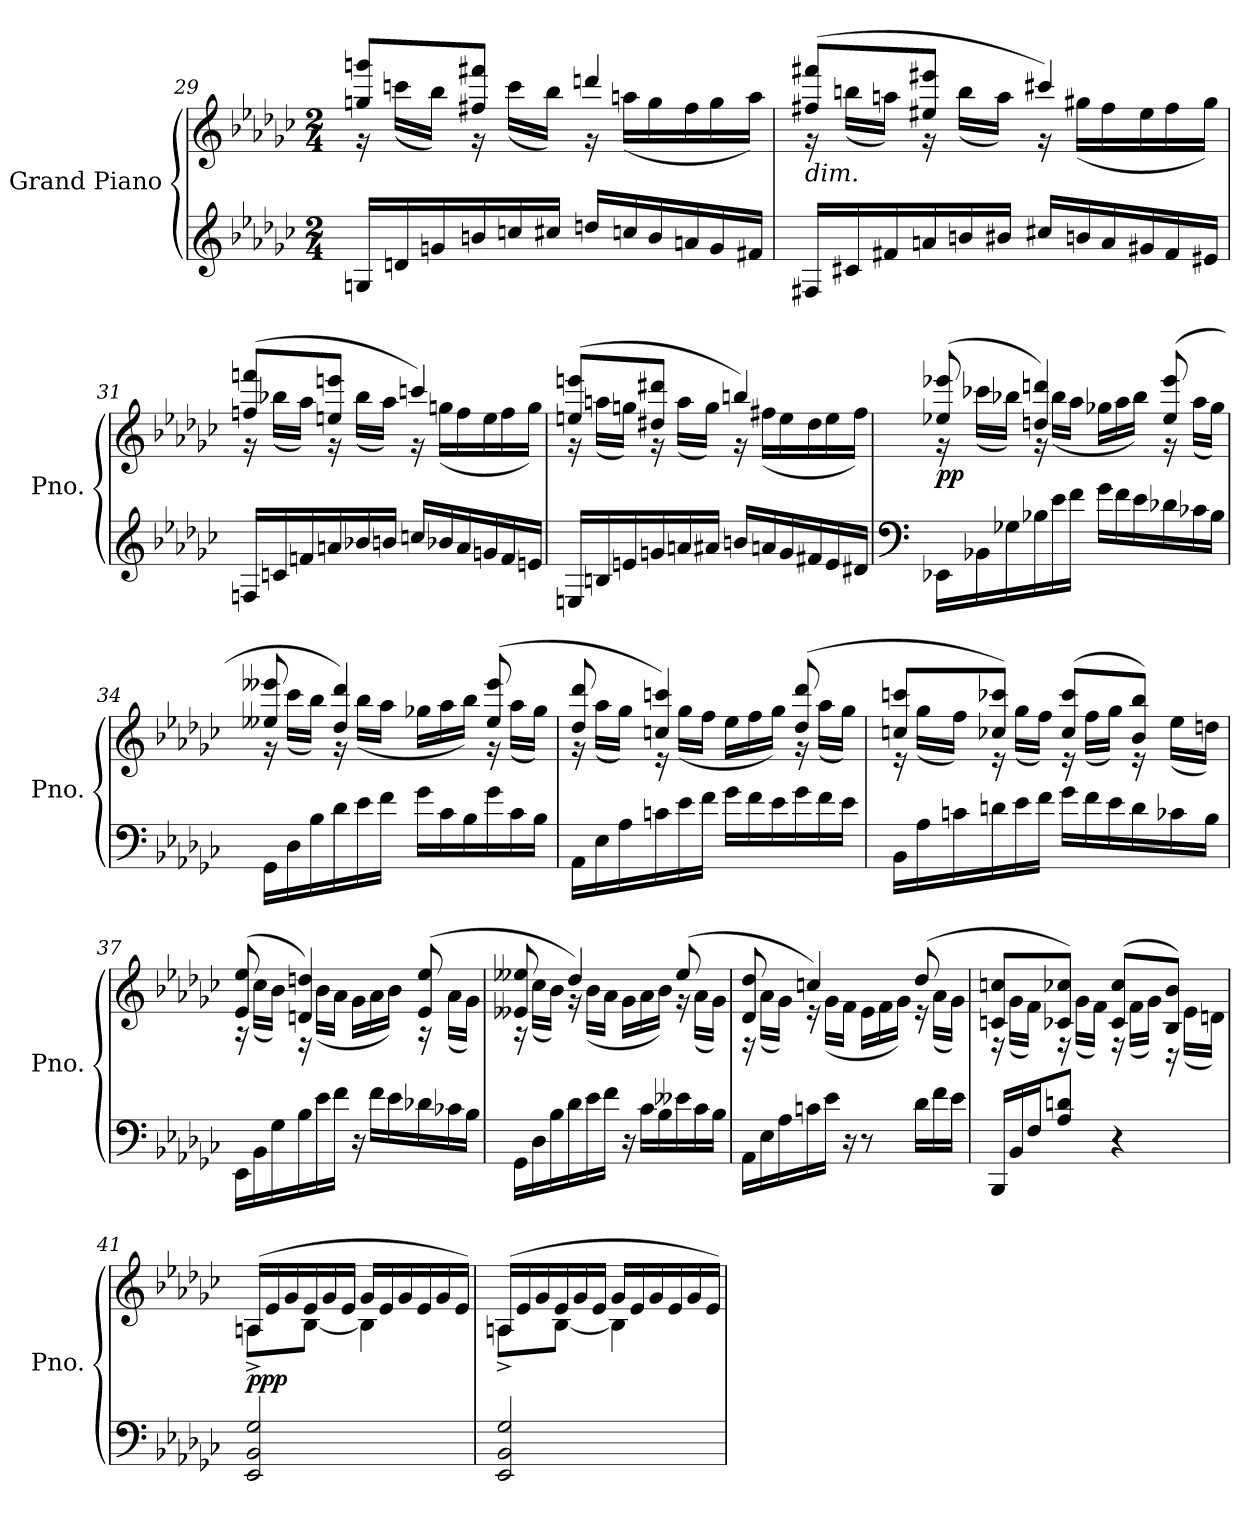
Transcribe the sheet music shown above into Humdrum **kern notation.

**kern	**kern	**dynam
*part1	*part1	*part1
*staff2	*staff1	*staff1/2
*I"Grand Piano	*	*
*I'Pno.	*	*
*clefG2	*clefG2	*
*k[b-e-a-d-g-c-]	*k[b-e-a-d-g-c-]	*
*M2/4	*M2/4	*
=29	=29	=29
*	*^	*
*Xtuplet	*	*Xtuplet	*
24Gn/LL	8ggn/ 8gggn/L	24r	.
24dn/	.	(>24cccn\LL	.
24gn/	.	24bb-\JJ)	.
24bn/	8ff#X/ 8fff#X/J	24r	.
24ccn/	.	(>24ccc\LL	.
24cc#X/JJ	.	24bb-\JJ)	.
24ddn/LL	4dddn/	24r	.
24ccn/	.	(>24aan\LL	.
24b/	.	24gg\	.
24an/	.	24ff#\	.
24g/	.	24gg\	.
24f#X/JJ	.	24aa\JJ)	.
!!LO:LB:g=z	!!
=30	=30	=30	=30
!	!LO:TX:b:i:t=dim.	!	!
24F#X/LL	(>8ff#X/ 8fff#X/L	24r	.
24c#X/	.	(>24bbn\LL	.
24f#X/	.	24aan\JJ)	.
24an/	8ee#X/ 8eee#X/J	24r	.
24bn/	.	(>24bb\LL	.
24b#X/JJ	.	24aa\JJ)	.
24cc#X/LL	4ccc#X/)	24r	.
24bn/	.	(>24gg#X\LL	.
24a/	.	24ff#\	.
24g#X/	.	24ee#\	.
24f#/	.	24ff#\	.
24e#X/JJ	.	24gg#\JJ)	.
=31	=31	=31	=31
24Fn/LL	(>8ffn/ 8fffn/L	24r	.
24cn/	.	(>24bb-X\LL	.
24fn/	.	24aa-\JJ)	.
24an/	8een/ 8eeen/J	24r	.
24b-X/	.	(>24bb-\LL	.
24bn/JJ	.	24aa-\JJ)	.
24ccn/LL	4cccn/)	24r	.
24b-X/	.	(>24ggn\LL	.
24a/	.	24ff\	.
24gn/	.	24ee\	.
24f/	.	24ff\	.
24en/JJ	.	24gg\JJ)	.
=32	=32	=32	=32
24En/LL	(>8een/ 8eeen/L	24r	.
24Bn/	.	(>24aan\LL	.
24en/	.	24ggn\JJ)	.
24gn/	8dd#X/ 8ddd#X/J	24r	.
24an/	.	(>24aa\LL	.
24a#X/JJ	.	24gg\JJ)	.
24bn/LL	4bbn/)	24r	.
24an/	.	(>24ff#X\LL	.
24g/	.	24ee\	.
24f#X/	.	24dd#\	.
24e/	.	24ee\	.
24d#X/JJ	.	24ff#\JJ)	.
!!LO:LB:g=z	!!
=33	=33	=33	=33
*clefF4	*	*	*
!	!	!	!LO:DY:b
24EE-X\LL	(>8ee-X/ 8eee-X/	24r	pp
24BB-X\	.	(>24ccc-X\LL	.
24G-X\	.	24bb-X\JJ)	.
24B-X\	4ddn/ 4dddn/)	24r	.
24e-\	.	(>24bb-\LL	.
24f\JJ	.	24aa-\JJ	.
24g-\LL	.	24gg-X\LL	.
24f\	.	24aa-\	.
24e-\	.	24bb-\JJ)	.
24d-X\	(>8ee-/ 8eee-/	24r	.
24c-X\	.	(>24aa-\LL	.
24B-\JJ	.	24gg-\JJ)	.
=34	=34	=34	=34
24GG-\LL	8ee--X/ 8eee--X/	24r	.
24D-\	.	(>24ccc-\LL	.
24B-\	.	24bb-\JJ)	.
24d-\	4dd-/ 4ddd-/)	24r	.
24e-\	.	(>24bb-\LL	.
24f\JJ	.	24aa-\JJ	.
24g-\LL	.	24gg-X\LL	.
24c-\	.	24aa-\	.
24B-\	.	24bb-\JJ)	.
24g-\	(>8ee--/ 8eee--/	24r	.
24c-\	.	(>24aa-\LL	.
24B-\JJ	.	24gg-\JJ)	.
=35	=35	=35	=35
24AA-\LL	8dd-/ 8ddd-/	24r	.
24E-\	.	(>24aa-\LL	.
24A-\	.	24gg-\JJ)	.
24cn\	4ccn/ 4cccn/)	24r	.
24e-\	.	(>24gg-\LL	.
24f\JJ	.	24ff\JJ	.
24g-\LL	.	24ee-\LL	.
24f\	.	24ff\	.
24e-\	.	24gg-\JJ)	.
24g-\	(>8dd-/ 8ddd-/	24r	.
24f\	.	(>24aa-\LL	.
24e-\JJ	.	24gg-\JJ)	.
!!LO:LB:g=z	!!
=36	=36	=36	=36
24BB-\LL	8ccn/ 8cccn/L	24r	.
24A-\	.	(>24gg-\LL	.
24cn\	.	24ff\JJ)	.
24dn\	8cc-X/ 8ccc-X/J)	24r	.
24e-\	.	(>24gg-\LL	.
24f\JJ	.	24ff\JJ)	.
24g-\LL	(>8cc-/ 8ccc-/L	24r	.
24f\	.	(>24ff\LL	.
24e-\	.	24gg-\JJ)	.
24d\	8b-/ 8bb-/J)	24r	.
24c-X\	.	(>24ee-\LL	.
24B-\JJ	.	24ddn\JJ)	.
=37	=37	=37	=37
24EE-\LL	(>8e-/ 8ee-/	24r	.
24BB-\	.	(>24cc-\LL	.
24G-\	.	24b-\JJ)	.
24B-\	4dn/ 4ddn/)	24r	.
24e-\	.	(>24b-\LL	.
24f\JJ	.	24a-\JJ	.
24r	.	24g-\LL	.
24f\LL	.	24a-\	.
24e-\	.	24b-\JJ)	.
24d-X\	(>8e-/ 8ee-/	24r	.
24c-X\	.	(>24a-\LL	.
24B-\JJ	.	24g-\JJ)	.
=38	=38	=38	=38
24GG-\LL	8e--X/ 8ee--X/	24r	.
24D-\	.	(>24cc-\LL	.
24B-\	.	24b-\JJ)	.
24d-\	4dd-/)	24r	.
24e-\	.	(>24b-\LL	.
24f\JJ	.	24a-\JJ	.
24r	.	24g-\LL	.
24c-\LL	.	24a-\	.
24B-\	.	24b-\JJ)	.
24e--X\	(>8ee--/	24r	.
24c-\	.	(>24a-\LL	.
24B-\JJ	.	24g-\JJ)	.
!!LO:LB:g=z	!!
=39	=39	=39	=39
24AA-\LL	8d-/ 8dd-/	24r	.
24E-\	.	(>24a-\LL	.
24A-\	.	24g-\JJ)	.
24cn\	4ccn/)	24r	.
24e-\JJ	.	(>24g-\LL	.
24r	.	24f\JJ	.
8r	.	24e-\LL	.
.	.	24f\	.
.	.	24g-\JJ)	.
24d-\LL	(>8dd-/	24r	.
24f\	.	(>24a-\LL	.
24e-\JJ	.	24g-\JJ)	.
=40	=40	=40	=40
24BBB-/LL	8cn/ 8ccn/L	24r	.
24BB-/	.	(>24g-\LL	.
24F/J	.	24f\JJ)	.
8A-/ 8dn/J	8c-X/ 8cc-X/J)	24r	.
.	.	(>24g-\LL	.
.	.	24f\JJ)	.
4r	(>8c-/ 8cc-/L	24r	.
.	.	(>24f\LL	.
.	.	24g-\JJ)	.
.	8B-/ 8b-/J)	24r	.
.	.	(>24e-\LL	.
.	.	24dn\JJ)	.
=41	=41	=41	=41
!	!	!	!LO:DY:b
2EE-/ 2BB-/ 2G-/	(>24An/LL	8A^\L	ppp
.	24e-/	.	.
.	24g-/	.	.
.	24e-/	[8B-\J	.
.	24g-/	.	.
.	24e-/JJ	.	.
.	24g-/LL	4B-\]	.
.	24e-/	.	.
.	24g-/	.	.
.	24e-/	.	.
.	24g-/	.	.
.	24e-/JJ)	.	.
!!LO:PB:g=z	!!
=42	=42	=42	=42
2EE-/ 2BB-/ 2G-/	(>24An/LL	8A^\L	.
.	24e-/	.	.
.	24g-/	.	.
.	24e-/	[8B-\J	.
.	24g-/	.	.
.	24e-/JJ	.	.
.	24g-/LL	4B-\]	.
.	24e-/	.	.
.	24g-/	.	.
.	24e-/	.	.
.	24g-/	.	.
.	24e-/JJ)	.	.
*	*v	*v	*
=	=	=
*-	*-	*-
